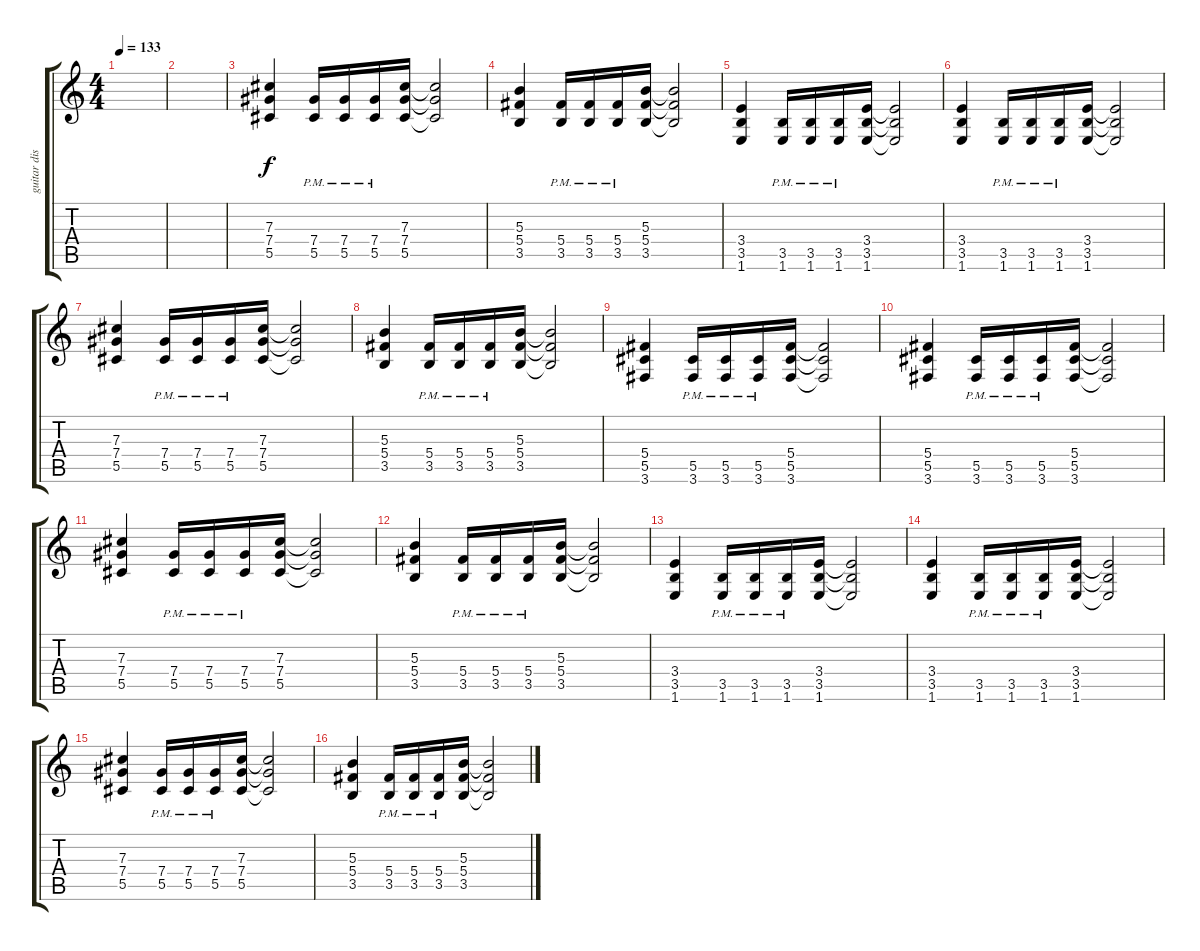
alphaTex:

\track ("guitar dist" "guitar dis") {instrument overdrivenguitar}
\staff {score tabs}
\tuning (Eb4 Bb3 Gb3 Db3 Ab2 Eb2) {hide}
\ts (4 4)
\tempo 133
\clef g2
\ks c
|
|
(7.3 7.4 5.5).4 (7.4{pm} 5.5{pm}).16 (7.4{pm} 5.5{pm}).16 (7.4{pm} 5.5{pm}).16 (7.3 7.4 5.5).16 (7.3{t} 7.4{t} 5.5{t}).2 |
(5.3 5.4 3.5).4 (5.4{pm} 3.5{pm}).16 (5.4{pm} 3.5{pm}).16 (5.4{pm} 3.5{pm}).16 (5.3 5.4 3.5).16 (5.3{t} 5.4{t} 3.5{t}).2 |
(3.4 3.5 1.6).4 (3.5{pm} 1.6{pm}).16 (3.5{pm} 1.6{pm}).16 (3.5{pm} 1.6{pm}).16 (3.4 3.5 1.6).16 (3.4{t} 3.5{t} 1.6{t}).2 |
(3.4 3.5 1.6).4 (3.5{pm} 1.6{pm}).16 (3.5{pm} 1.6{pm}).16 (3.5{pm} 1.6{pm}).16 (3.4 3.5 1.6).16 (3.4{t} 3.5{t} 1.6{t}).2 |
(7.3 7.4 5.5).4 (7.4{pm} 5.5{pm}).16 (7.4{pm} 5.5{pm}).16 (7.4{pm} 5.5{pm}).16 (7.3 7.4 5.5).16 (7.3{t} 7.4{t} 5.5{t}).2 |
(5.3 5.4 3.5).4 (5.4{pm} 3.5{pm}).16 (5.4{pm} 3.5{pm}).16 (5.4{pm} 3.5{pm}).16 (5.3 5.4 3.5).16 (5.3{t} 5.4{t} 3.5{t}).2 |
(5.4 5.5 3.6).4 (5.5{pm} 3.6{pm}).16 (5.5{pm} 3.6{pm}).16 (5.5{pm} 3.6{pm}).16 (5.4 5.5 3.6).16 (5.4{t} 5.5{t} 3.6{t}).2 |
(5.4 5.5 3.6).4 (5.5{pm} 3.6{pm}).16 (5.5{pm} 3.6{pm}).16 (5.5{pm} 3.6{pm}).16 (5.4 5.5 3.6).16 (5.4{t} 5.5{t} 3.6{t}).2 |
(7.3 7.4 5.5).4 (7.4{pm} 5.5{pm}).16 (7.4{pm} 5.5{pm}).16 (7.4{pm} 5.5{pm}).16 (7.3 7.4 5.5).16 (7.3{t} 7.4{t} 5.5{t}).2 |
(5.3 5.4 3.5).4 (5.4{pm} 3.5{pm}).16 (5.4{pm} 3.5{pm}).16 (5.4{pm} 3.5{pm}).16 (5.3 5.4 3.5).16 (5.3{t} 5.4{t} 3.5{t}).2 |
(3.4 3.5 1.6).4 (3.5{pm} 1.6{pm}).16 (3.5{pm} 1.6{pm}).16 (3.5{pm} 1.6{pm}).16 (3.4 3.5 1.6).16 (3.4{t} 3.5{t} 1.6{t}).2 |
(3.4 3.5 1.6).4 (3.5{pm} 1.6{pm}).16 (3.5{pm} 1.6{pm}).16 (3.5{pm} 1.6{pm}).16 (3.4 3.5 1.6).16 (3.4{t} 3.5{t} 1.6{t}).2 |
(7.3 7.4 5.5).4 (7.4{pm} 5.5{pm}).16 (7.4{pm} 5.5{pm}).16 (7.4{pm} 5.5{pm}).16 (7.3 7.4 5.5).16 (7.3{t} 7.4{t} 5.5{t}).2 |
(5.3 5.4 3.5).4 (5.4{pm} 3.5{pm}).16 (5.4{pm} 3.5{pm}).16 (5.4{pm} 3.5{pm}).16 (5.3 5.4 3.5).16 (5.3{t} 5.4{t} 3.5{t}).2
